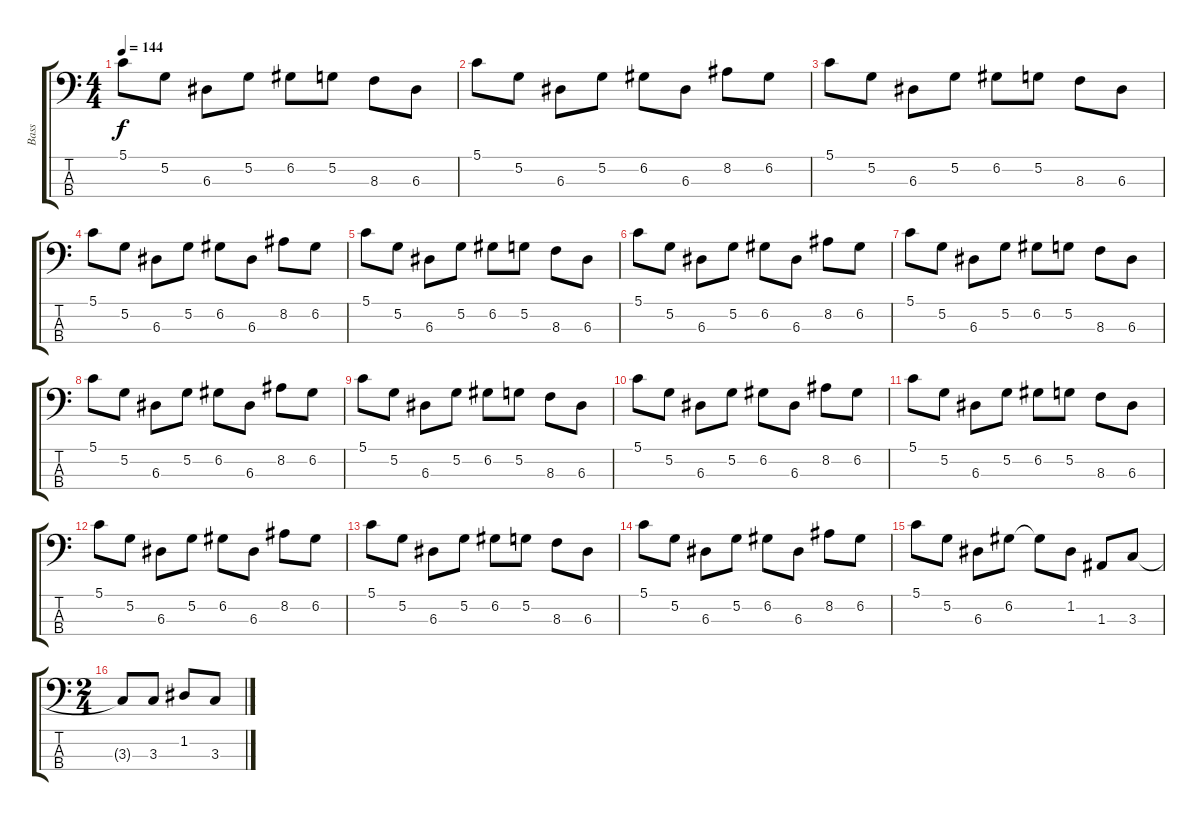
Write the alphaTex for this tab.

\track ("Bass" "Bass") {instrument electricbassfinger}
\staff {score tabs}
\tuning (G2 D2 A1 E1) {hide}
\ts (4 4)
\tempo 144
\clef f4
\ks c
5.1.8{dy f} 5.2.8 6.3.8 5.2.8 6.2.8 5.2.8 8.3.8 6.3.8 |
5.1.8 5.2.8 6.3.8 5.2.8 6.2.8 6.3.8 8.2.8 6.2.8 |
5.1.8 5.2.8 6.3.8 5.2.8 6.2.8 5.2.8 8.3.8 6.3.8 |
5.1.8 5.2.8 6.3.8 5.2.8 6.2.8 6.3.8 8.2.8 6.2.8 |
5.1.8 5.2.8 6.3.8 5.2.8 6.2.8 5.2.8 8.3.8 6.3.8 |
5.1.8 5.2.8 6.3.8 5.2.8 6.2.8 6.3.8 8.2.8 6.2.8 |
5.1.8 5.2.8 6.3.8 5.2.8 6.2.8 5.2.8 8.3.8 6.3.8 |
5.1.8 5.2.8 6.3.8 5.2.8 6.2.8 6.3.8 8.2.8 6.2.8 |
5.1.8 5.2.8 6.3.8 5.2.8 6.2.8 5.2.8 8.3.8 6.3.8 |
5.1.8 5.2.8 6.3.8 5.2.8 6.2.8 6.3.8 8.2.8 6.2.8 |
5.1.8 5.2.8 6.3.8 5.2.8 6.2.8 5.2.8 8.3.8 6.3.8 |
5.1.8 5.2.8 6.3.8 5.2.8 6.2.8 6.3.8 8.2.8 6.2.8 |
5.1.8 5.2.8 6.3.8 5.2.8 6.2.8 5.2.8 8.3.8 6.3.8 |
5.1.8 5.2.8 6.3.8 5.2.8 6.2.8 6.3.8 8.2.8 6.2.8 |
5.1.8 5.2.8 6.3.8 6.2.8 6.2{t}.8 1.2.8 1.3.8 3.3.8 |
\ts (2 4)
3.3{t}.8 3.3.8 1.2.8 3.3.8
